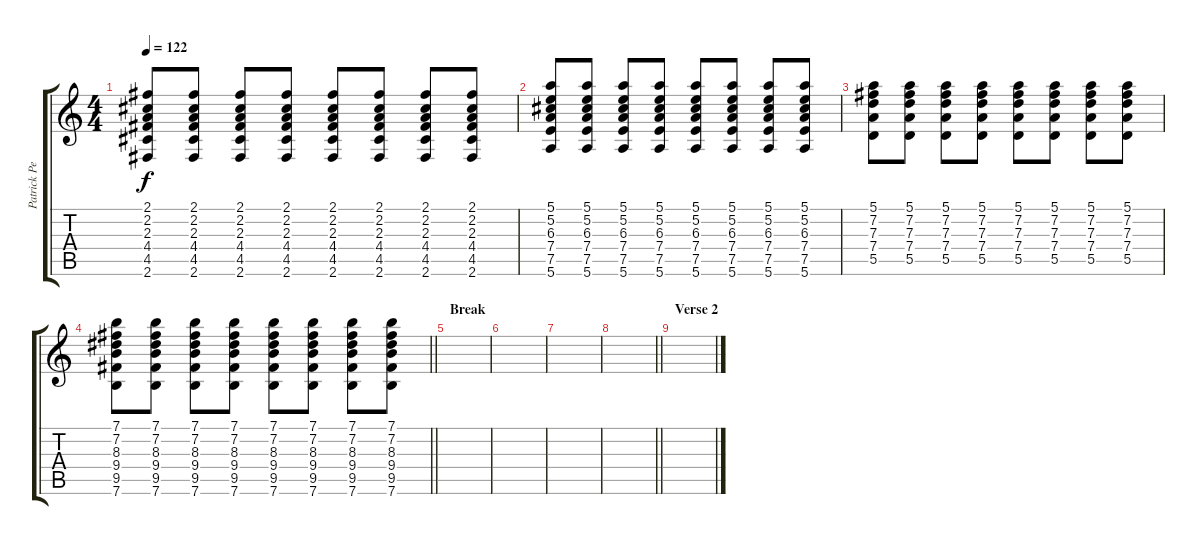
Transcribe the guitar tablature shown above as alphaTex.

\track ("Patrick Pentland" "Patrick Pe") {instrument overdrivenguitar}
\staff {score tabs}
\tuning (E4 B3 G3 D3 A2 E2) {hide}
\ts (4 4)
\tempo 122
\clef g2
\ks c
(2.1 2.2 2.3 4.4 4.5 2.6).8{dy f} (2.1 2.2 2.3 4.4 4.5 2.6).8 (2.1 2.2 2.3 4.4 4.5 2.6).8 (2.1 2.2 2.3 4.4 4.5 2.6).8 (2.1 2.2 2.3 4.4 4.5 2.6).8 (2.1 2.2 2.3 4.4 4.5 2.6).8 (2.1 2.2 2.3 4.4 4.5 2.6).8 (2.1 2.2 2.3 4.4 4.5 2.6).8 |
(5.1 5.2 6.3 7.4 7.5 5.6).8 (5.1 5.2 6.3 7.4 7.5 5.6).8 (5.1 5.2 6.3 7.4 7.5 5.6).8 (5.1 5.2 6.3 7.4 7.5 5.6).8 (5.1 5.2 6.3 7.4 7.5 5.6).8 (5.1 5.2 6.3 7.4 7.5 5.6).8 (5.1 5.2 6.3 7.4 7.5 5.6).8 (5.1 5.2 6.3 7.4 7.5 5.6).8 |
(5.1 7.2 7.3 7.4 5.5).8 (5.1 7.2 7.3 7.4 5.5).8 (5.1 7.2 7.3 7.4 5.5).8 (5.1 7.2 7.3 7.4 5.5).8 (5.1 7.2 7.3 7.4 5.5).8 (5.1 7.2 7.3 7.4 5.5).8 (5.1 7.2 7.3 7.4 5.5).8 (5.1 7.2 7.3 7.4 5.5).8 |
\barLineRight lightlight
(7.1 7.2 8.3 9.4 9.5 7.6).8 (7.1 7.2 8.3 9.4 9.5 7.6).8 (7.1 7.2 8.3 9.4 9.5 7.6).8 (7.1 7.2 8.3 9.4 9.5 7.6).8 (7.1 7.2 8.3 9.4 9.5 7.6).8 (7.1 7.2 8.3 9.4 9.5 7.6).8 (7.1 7.2 8.3 9.4 9.5 7.6).8 (7.1 7.2 8.3 9.4 9.5 7.6).8 |
\section ("" "Break")
|
|
|
\barLineRight lightlight
|
\section ("" "Verse 2")
